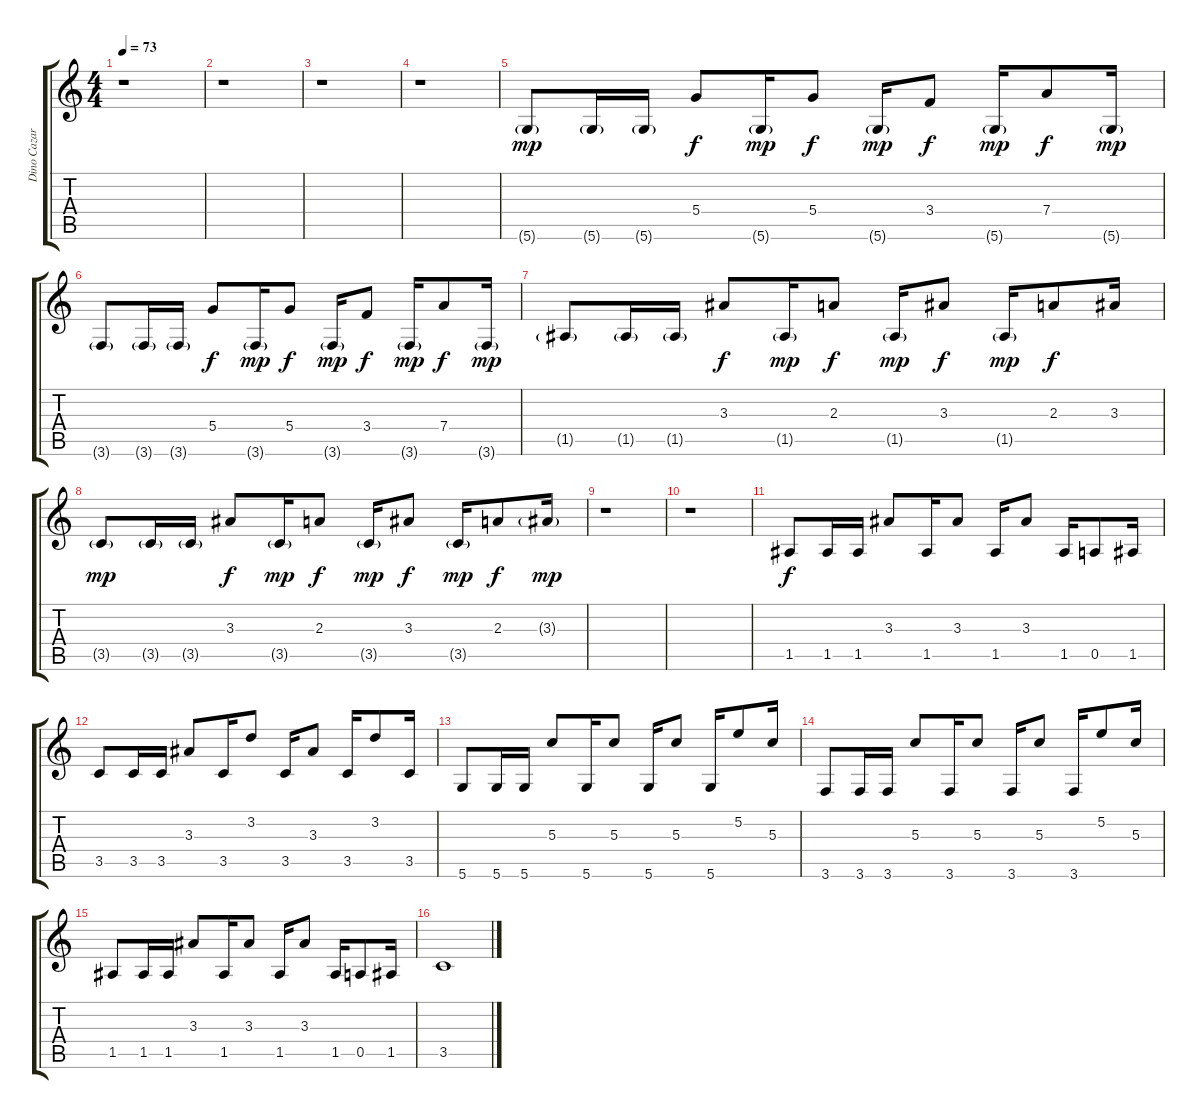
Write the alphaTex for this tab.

\track ("Dino Cazares" "Dino Cazar") {instrument electricguitarclean}
\staff {score tabs}
\tuning (E4 B3 G3 D3 A2 D2) {hide}
\ts (4 4)
\tempo 73
\clef g2
\ks c
r.1{dy f} |
r.1 |
r.1 |
r.1 |
5.6{g}.8{dy mp volume 16 instrument overdrivenguitar} 5.6{g}.16 5.6{g}.16 5.4.8{dy f} 5.6{g}.16{dy mp} 5.4.8{dy f} 5.6{g}.16{dy mp} 3.4.8{dy f} 5.6{g}.16{dy mp} 7.4.8{dy f} 5.6{g}.16{dy mp} |
3.6{g}.8 3.6{g}.16 3.6{g}.16 5.4.8{dy f} 3.6{g}.16{dy mp} 5.4.8{dy f} 3.6{g}.16{dy mp} 3.4.8{dy f} 3.6{g}.16{dy mp} 7.4.8{dy f} 3.6{g}.16{dy mp} |
1.5{g}.8 1.5{g}.16 1.5{g}.16 3.3.8{dy f} 1.5{g}.16{dy mp} 2.3.8{dy f} 1.5{g}.16{dy mp} 3.3.8{dy f} 1.5{g}.16{dy mp} 2.3.8{dy f} 3.3.16 |
3.5{g}.8{dy mp} 3.5{g}.16 3.5{g}.16 3.3.8{dy f} 3.5{g}.16{dy mp} 2.3.8{dy f} 3.5{g}.16{dy mp} 3.3.8{dy f} 3.5{g}.16{dy mp} 2.3.8{dy f} 3.3{g}.16{dy mp} |
r.1 |
r.1 |
1.5.8{dy f volume 16 instrument electricguitarclean} 1.5.16 1.5.16 3.3.8 1.5.16 3.3.8 1.5.16 3.3.8 1.5.16 0.5.8 1.5.16 |
3.5.8 3.5.16 3.5.16 3.3.8 3.5.16 3.2.8 3.5.16 3.3.8 3.5.16 3.2.8 3.5.16 |
5.6.8 5.6.16 5.6.16 5.3.8 5.6.16 5.3.8 5.6.16 5.3.8 5.6.16 5.2.8 5.3.16 |
3.6.8 3.6.16 3.6.16 5.3.8 3.6.16 5.3.8 3.6.16 5.3.8 3.6.16 5.2.8 5.3.16 |
1.5.8 1.5.16 1.5.16 3.3.8 1.5.16 3.3.8 1.5.16 3.3.8 1.5.16 0.5.8 1.5.16 |
3.5.1
